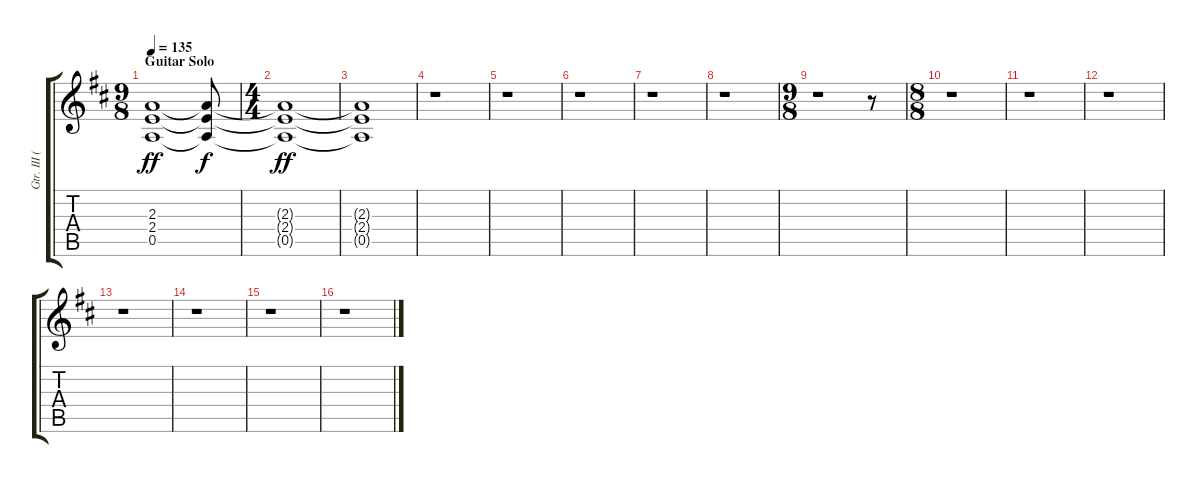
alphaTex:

\track ("Gtr. III (rhy.)" "Gtr. III (") {instrument overdrivenguitar}
\staff {score tabs}
\tuning (E4 B3 G3 D3 A2 E2) {hide}
\ts (9 8)
\section ("" "Guitar Solo")
\tempo 135
\clef g2
\ks d
(2.3 2.4 0.5).1{dy ff volume 0} (2.3{t} 2.4{t} 0.5{t}).8{dy f} |
\ts (4 4)
(2.3{t} 2.4{t} 0.5{t}).1{dy ff} |
(2.3{t} 2.4{t} 0.5{t}).1 |
r.1{volume 10} |
r.1 |
r.1 |
r.1 |
r.1 |
\ts (9 8)
r.1 r.8 |
\ts (8 8)
r.1 |
r.1 |
r.1 |
r.1 |
r.1 |
r.1 |
r.1
